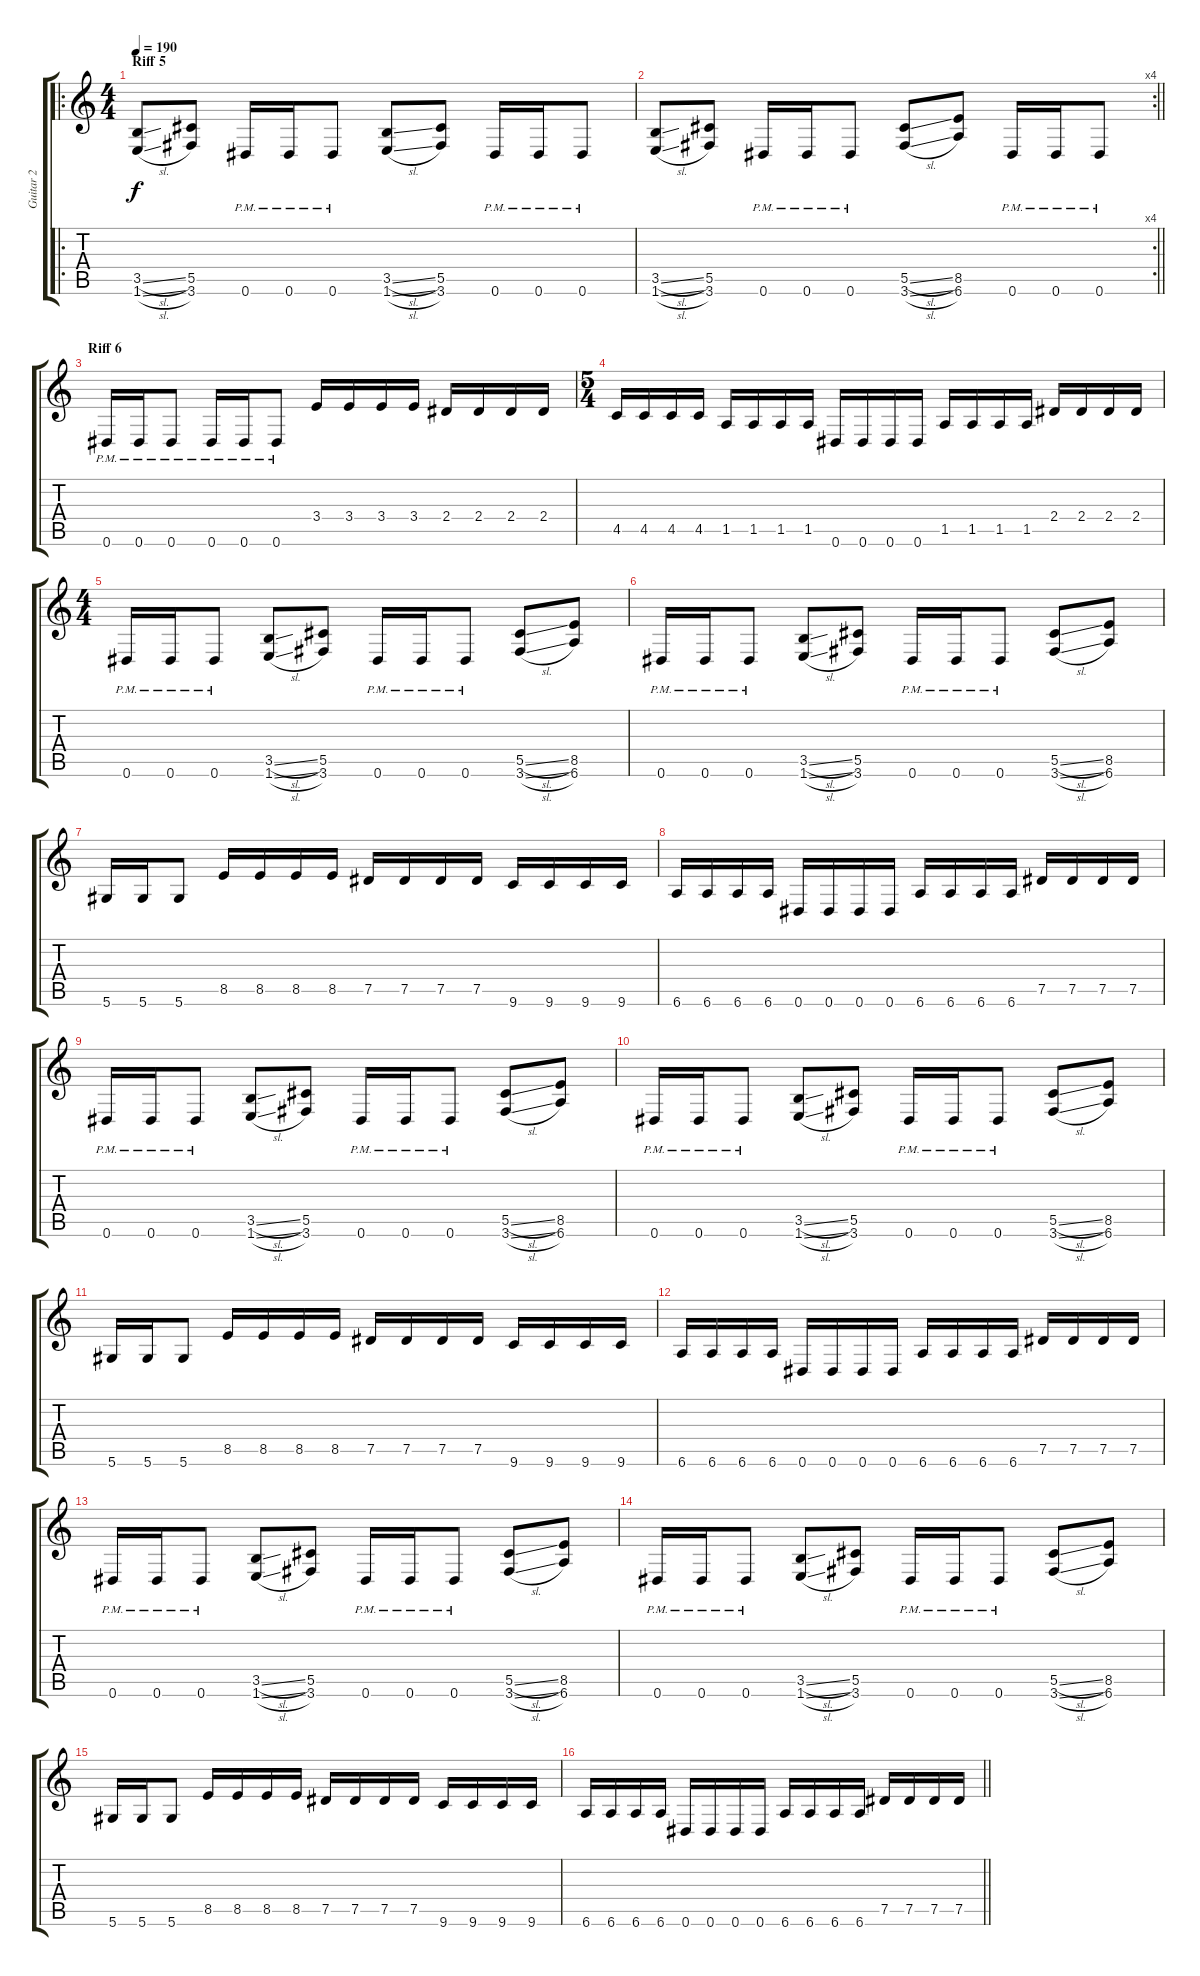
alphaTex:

\track ("Guitar 2" "Guitar 2") {instrument distortionguitar}
\staff {score tabs}
\tuning (Eb4 Bb3 Gb3 Db3 Ab2 Eb2) {hide}
\ro
\ts (4 4)
\section ("" "Riff 5")
\tempo 190
\clef g2
\ks c
(3.5{sl} 1.6{sl}).8{dy f} (5.5 3.6).8 0.6{pm}.16 0.6{pm}.16 0.6{pm}.8 (3.5{sl} 1.6{sl}).8 (5.5 3.6).8 0.6{pm}.16 0.6{pm}.16 0.6{pm}.8 |
\rc 4
\barLineRight lightlight
(3.5{sl} 1.6{sl}).8 (5.5 3.6).8 0.6{pm}.16 0.6{pm}.16 0.6{pm}.8 (5.5{sl} 3.6{sl}).8 (8.5 6.6).8 0.6{pm}.16 0.6{pm}.16 0.6{pm}.8 |
\section ("" "Riff 6")
0.6{pm}.16 0.6{pm}.16 0.6{pm}.8 0.6{pm}.16 0.6{pm}.16 0.6{pm}.8 3.4.16 3.4.16 3.4.16 3.4.16 2.4.16 2.4.16 2.4.16 2.4.16 |
\ts (5 4)
4.5.16 4.5.16 4.5.16 4.5.16 1.5.16 1.5.16 1.5.16 1.5.16 0.6.16 0.6.16 0.6.16 0.6.16 1.5.16 1.5.16 1.5.16 1.5.16 2.4.16 2.4.16 2.4.16 2.4.16 |
\ts (4 4)
0.6{pm}.16 0.6{pm}.16 0.6{pm}.8 (3.5{sl} 1.6{sl}).8 (5.5 3.6).8 0.6{pm}.16 0.6{pm}.16 0.6{pm}.8 (5.5{sl} 3.6{sl}).8 (8.5 6.6).8 |
0.6{pm}.16 0.6{pm}.16 0.6{pm}.8 (3.5{sl} 1.6{sl}).8 (5.5 3.6).8 0.6{pm}.16 0.6{pm}.16 0.6{pm}.8 (5.5{sl} 3.6{sl}).8 (8.5 6.6).8 |
5.6.16 5.6.16 5.6.8 8.5.16 8.5.16 8.5.16 8.5.16 7.5.16 7.5.16 7.5.16 7.5.16 9.6.16 9.6.16 9.6.16 9.6.16 |
6.6.16 6.6.16 6.6.16 6.6.16 0.6.16 0.6.16 0.6.16 0.6.16 6.6.16 6.6.16 6.6.16 6.6.16 7.5.16 7.5.16 7.5.16 7.5.16 |
0.6{pm}.16 0.6{pm}.16 0.6{pm}.8 (3.5{sl} 1.6{sl}).8 (5.5 3.6).8 0.6{pm}.16 0.6{pm}.16 0.6{pm}.8 (5.5{sl} 3.6{sl}).8 (8.5 6.6).8 |
0.6{pm}.16 0.6{pm}.16 0.6{pm}.8 (3.5{sl} 1.6{sl}).8 (5.5 3.6).8 0.6{pm}.16 0.6{pm}.16 0.6{pm}.8 (5.5{sl} 3.6{sl}).8 (8.5 6.6).8 |
5.6.16 5.6.16 5.6.8 8.5.16 8.5.16 8.5.16 8.5.16 7.5.16 7.5.16 7.5.16 7.5.16 9.6.16 9.6.16 9.6.16 9.6.16 |
6.6.16 6.6.16 6.6.16 6.6.16 0.6.16 0.6.16 0.6.16 0.6.16 6.6.16 6.6.16 6.6.16 6.6.16 7.5.16 7.5.16 7.5.16 7.5.16 |
0.6{pm}.16 0.6{pm}.16 0.6{pm}.8 (3.5{sl} 1.6{sl}).8 (5.5 3.6).8 0.6{pm}.16 0.6{pm}.16 0.6{pm}.8 (5.5{sl} 3.6{sl}).8 (8.5 6.6).8 |
0.6{pm}.16 0.6{pm}.16 0.6{pm}.8 (3.5{sl} 1.6{sl}).8 (5.5 3.6).8 0.6{pm}.16 0.6{pm}.16 0.6{pm}.8 (5.5{sl} 3.6{sl}).8 (8.5 6.6).8 |
5.6.16 5.6.16 5.6.8 8.5.16 8.5.16 8.5.16 8.5.16 7.5.16 7.5.16 7.5.16 7.5.16 9.6.16 9.6.16 9.6.16 9.6.16 |
\barLineRight lightlight
6.6.16 6.6.16 6.6.16 6.6.16 0.6.16 0.6.16 0.6.16 0.6.16 6.6.16 6.6.16 6.6.16 6.6.16 7.5.16 7.5.16 7.5.16 7.5.16
